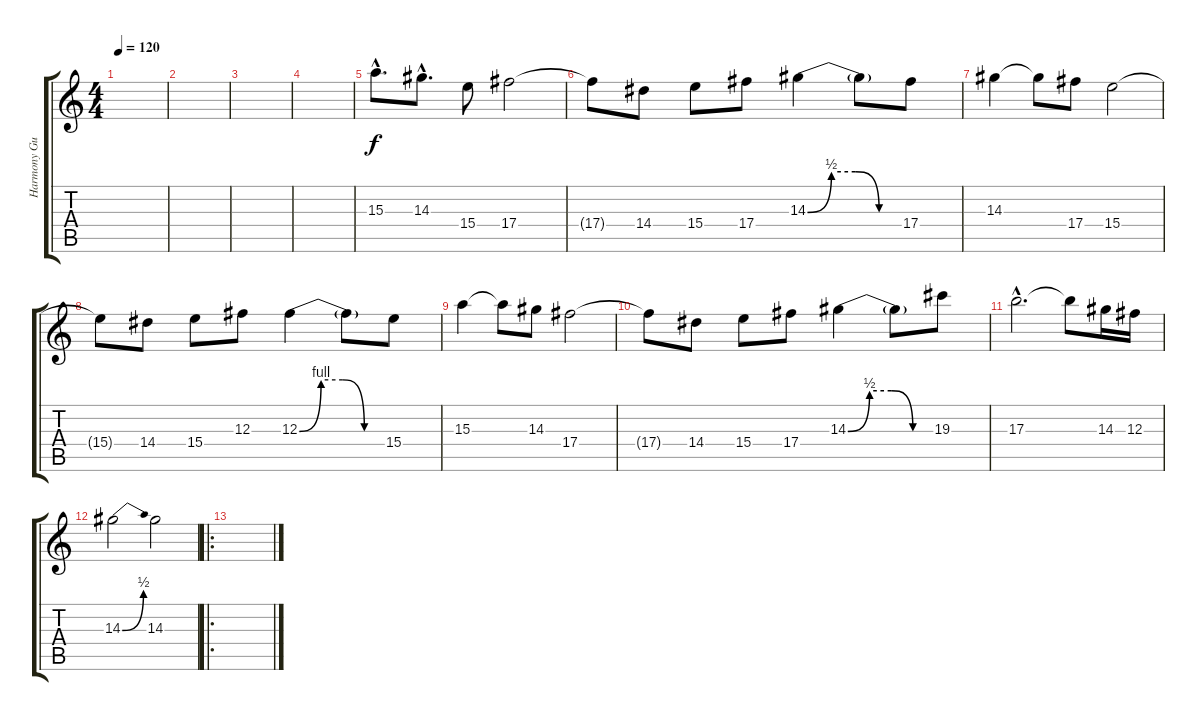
\track ("Harmony Guitar" "Harmony Gu") {instrument distortionguitar}
\staff {score tabs}
\tuning (Eb4 Bb3 Gb3 Db3 Ab2 Eb2) {hide}
\ts (4 4)
\tempo 120
\clef g2
\ks c
|
|
|
|
15.3{hac}.8{d} 14.3{hac}.8{d} 15.4.8 17.4.2 |
17.4{t}.8{dy f} 14.4.8 15.4.8 17.4.8 14.3{be (custom 0 0 15 2 30 2 45 0 60 0)}.4 14.3{t}.8 17.4.8 |
14.3.4 14.3{t}.8 17.4.8 15.4.2 |
15.4{t}.8 14.4.8 15.4.8 12.3.8 12.3{be (custom 0 0 15 4 30 4 45 0 60 0)}.4 12.3{t}.8 15.4.8 |
15.3.4 15.3{t}.8 14.3.8 17.4.2 |
17.4{t}.8 14.4.8 15.4.8 17.4.8 14.3{be (custom 0 0 15 2 30 2 45 0 60 0)}.4 14.3{t}.8 19.3.8 |
17.3{hac}.2{d} 17.3{t}.8 14.3.16 12.3.16 |
14.3{be (bend 0 0 60 2)}.2 14.3.2 |
\ro
